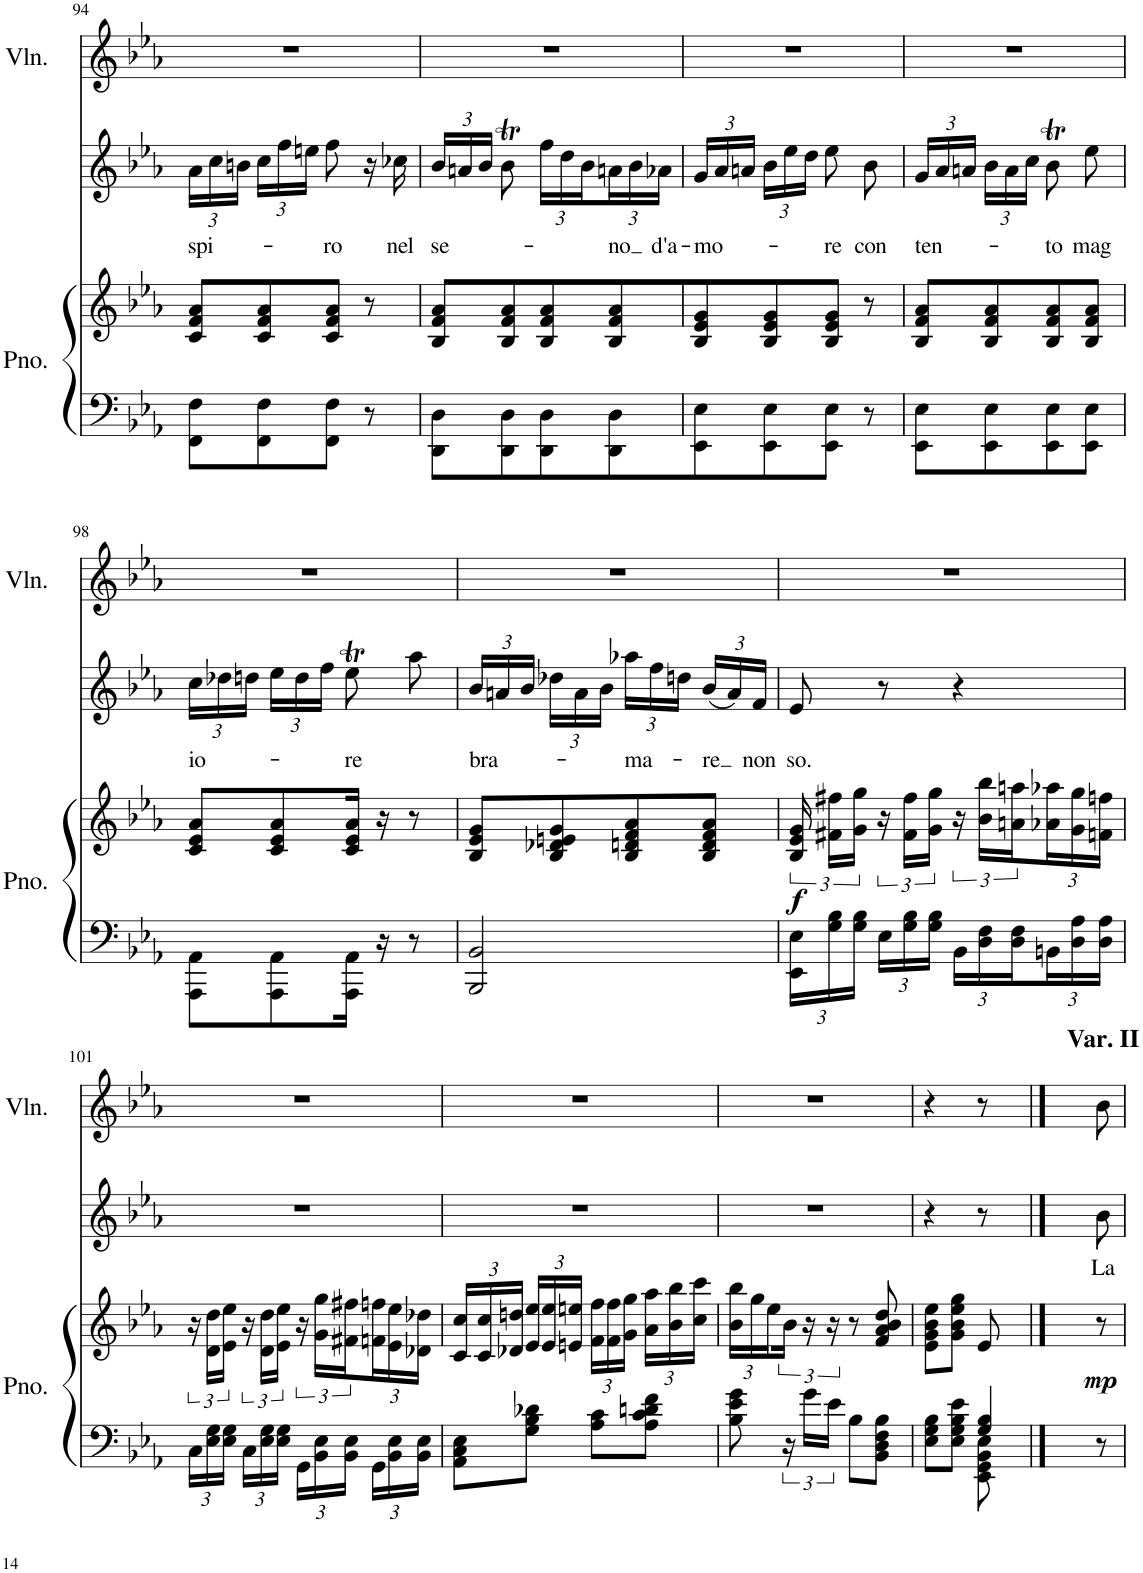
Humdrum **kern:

**kern	**kern	**dynam	**kern	**text	**kern
*part3	*part3	*part3	*part2	*part2	*part1
*staff4	*staff3	*staff3/4	*staff2	*staff2	*staff1
*I"Piano	*	*	*I"Voice	*	*I"Violin
*I'Pno.	*	*	*	*	*I'Vln.
!!LO:PB:g=z
*clefF4	*clefG2	*	*clefG2	*	*clefG2
*k[b-e-a-]	*k[b-e-a-]	*	*k[b-e-a-]	*	*k[b-e-a-]
*M2/4	*M2/4	*	*M2/4	*	*M2/4
*	*	*	*Xbrackettup	*	*
=94	=94	=94	=94	=94	=94
!	!	!	!	!LO:LY:b	!
8FF\ 8F\L	8c/ 8f/ 8a-/L	.	24a-\LL	-spi-	2r
.	.	.	24cc\	.	.
.	.	.	24bn\JJ	.	.
8FF\ 8F\	8c/ 8f/ 8a-/	.	24cc\LL	.	.
.	.	.	24ff\	.	.
.	.	.	24een\JJ	.	.
!	!	!	!	!LO:LY:b	!
8FF\ 8F\J	8c/ 8f/ 8a-/J	.	8ff\	-ro	.
8r	8r	.	16r	.	.
!	!	!	!	!LO:LY:b	!
.	.	.	16cc-X\	nel	.
=95	=95	=95	=95	=95	=95
!	!	!	!	!LO:LY:b	!
8DD\ 8D\L	8B-/ 8f/ 8a-/L	.	24b-/LL	-se-	2r
.	.	.	24an/	.	.
.	.	.	24b-/JJ	.	.
8DD\ 8D\	8B-/ 8f/ 8a-/	.	8b-T\	.	.
8DD\ 8D\	8B-/ 8f/ 8a-/	.	24ff\LL	.	.
.	.	.	24dd\	.	.
.	.	.	24b-\	.	.
!	!	!	!	!LO:LY:b	!
8DD\ 8D\	8B-/ 8f/ 8a-/	.	24an\	-no	.
.	.	.	24b-\	.	.
!	!	!	!	!LO:LY:b	!
.	.	.	24a-X\JJ	d'a-	.
=96	=96	=96	=96	=96	=96
!	!	!	!	!LO:LY:b	!
8EE-\ 8E-\	8B-/ 8e-/ 8g/	.	24g/LL	-mo-	2r
.	.	.	24a-/	.	.
.	.	.	24an/JJ	.	.
8EE-\ 8E-\	8B-/ 8e-/ 8g/	.	24b-\LL	.	.
.	.	.	24ee-\	.	.
.	.	.	24dd\JJ	.	.
!	!	!	!	!LO:LY:b	!
8EE-\ 8E-\J	8B-/ 8e-/ 8g/J	.	8ee-\	-re	.
!	!	!	!	!LO:LY:b	!
8r	8r	.	8b-\	-con	.
=97	=97	=97	=97	=97	=97
!	!	!	!	!LO:LY:b	!
8EE-\ 8E-\L	8B-/ 8f/ 8a-/L	.	24g/LL	-ten-	2r
.	.	.	24a-/	.	.
.	.	.	24an/JJ	.	.
8EE-\ 8E-\	8B-/ 8f/ 8a-/	.	24b-\LL	.	.
.	.	.	24a\	.	.
.	.	.	24cc\JJ	.	.
!	!	!	!	!LO:LY:b	!
8EE-\ 8E-\	8B-/ 8f/ 8a-/	.	8b-T\	-to	.
!	!	!	!	!LO:LY:b	!
8EE-\ 8E-\J	8B-/ 8f/ 8a-/J	.	8ee-\	-mag	.
!!LO:LB:g=z
=98	=98	=98	=98	=98	=98
!	!	!	!	!LO:LY:b	!
8AAA-\ 8AA-\L	8c/ 8e-/ 8a-/L	.	24cc\LL	-io-	2r
.	.	.	24dd-X\	.	.
.	.	.	24ddn\JJ	.	.
8AAA-\ 8AA-\	8c/ 8e-/ 8a-/	.	24ee-\LL	.	.
.	.	.	24dd\	.	.
.	.	.	24ff\JJ	.	.
!	!	!	!	!LO:LY:b	!
16AAA-\ 16AA-\JL	16c/ 16e-/ 16a-/JL	.	8ee-T\	-re	.
16r	16r	.	.	.	.
8r	8r	.	8aa-\	.	.
=99	=99	=99	=99	=99	=99
!	!	!	!	!LO:LY:b	!
2BBB-/ 2BB-/	8B-/ 8e-/ 8g/L	.	24b-/LL	bra-	2r
.	.	.	24an/	.	.
.	.	.	24b-/JJ	.	.
.	8B-/ 8d-X/ 8en/ 8g/	.	24dd-X\LL	.	.
.	.	.	24a\	.	.
.	.	.	24b-\JJ	.	.
!	!	!	!	!LO:LY:b	!
.	8B-/ 8dn/ 8f/ 8a-/	.	24aa-X\LL	-ma-	.
.	.	.	24ff\	.	.
.	.	.	24ddn\JJ	.	.
!	!	!	!	!LO:LY:b	!
.	8B-/ 8d/ 8f/ 8a-/J	.	(24b-/LL	-re	.
.	.	.	24a/)	.	.
!	!	!	!	!LO:LY:b	!
.	.	.	24f/JJ	non	.
=100	=100	=100	=100	=100	=100
*Xbrackettup	*	*	*	*	*
!	!	!LO:DY:b	!	!LO:LY:b	!
24EE-\ 24E-\LL	24B-/ 24e-/ 24g/	f	8e-/	so.	2r
24G\ 24B-\	24f#X\ 24ff#X\LL	.	.	.	.
24G\ 24B-\JJ	24g\ 24gg\JJ	.	.	.	.
24E-\LL	24r	.	8r	.	.
24G\ 24B-\	24f#\ 24ff#\LL	.	.	.	.
24G\ 24B-\JJ	24g\ 24gg\JJ	.	.	.	.
24BB-\LL	24r	.	4r	.	.
24D\ 24F\	24b-\ 24bb-\LL	.	.	.	.
24D\ 24F\	24an\ 24aan\	.	.	.	.
*	*Xbrackettup	*	*	*	*
24BBn\	24a-X\ 24aa-X\	.	.	.	.
24D\ 24A-\	24g\ 24gg\	.	.	.	.
24D\ 24A-\JJ	24fn\ 24ffn\JJ	.	.	.	.
!!LO:LB:g=z
=101	=101	=101	=101	=101	=101
*	*brackettup	*	*	*	*
24C\LL	24r	.	2r	.	2r
24E-\ 24G\	24d\ 24dd\LL	.	.	.	.
24E-\ 24G\JJ	24e-\ 24ee-\JJ	.	.	.	.
24C\LL	24r	.	.	.	.
24E-\ 24G\	24d\ 24dd\LL	.	.	.	.
24E-\ 24G\JJ	24e-\ 24ee-\JJ	.	.	.	.
24GG\LL	24r	.	.	.	.
24BB-\ 24E-\	24g\ 24gg\LL	.	.	.	.
24BB-\ 24E-\JJ	24f#X\ 24ff#X\	.	.	.	.
*	*Xbrackettup	*	*	*	*
24GG\LL	24fn\ 24ffn\	.	.	.	.
24BB-\ 24E-\	24e-\ 24ee-\	.	.	.	.
24BB-\ 24E-\JJ	24d-X\ 24dd-X\JJ	.	.	.	.
=102	=102	=102	=102	=102	=102
8AA-\ 8C\ 8E-\L	24c/ 24cc/LL	.	2r	.	2r
.	24c/ 24cc/	.	.	.	.
.	24d-X/ 24ddn/JJ	.	.	.	.
8G\ 8B-\ 8d-X\J	24e-/ 24ee-/LL	.	.	.	.
.	24e-/ 24ee-/	.	.	.	.
.	24en/ 24een/JJ	.	.	.	.
8A-\ 8c\L	24f\ 24ff\LL	.	.	.	.
.	24f\ 24ff\	.	.	.	.
.	24g\ 24gg\JJ	.	.	.	.
8A-\ 8c\ 8dn\ 8f\J	24a-\ 24aa-\LL	.	.	.	.
.	24b-\ 24bb-\	.	.	.	.
.	24cc\ 24ccc\JJ	.	.	.	.
=103	=103	=103	=103	=103	=103
8B-\ 8e-\ 8g\	24b-\ 24bb-\LL	.	2r	.	2r
.	24gg\	.	.	.	.
.	24ee-\	.	.	.	.
*brackettup	*brackettup	*	*	*	*
24r	24b-\JJ	.	.	.	.
24g\LL	24r	.	.	.	.
24e-\JJ	24r	.	.	.	.
8B-\L	8r	.	.	.	.
8BB-\ 8D\ 8F\ 8B-\J	8f/ 8a-/ 8b-/ 8dd/	.	.	.	.
=104	=104	=104	=104	=104	=104
*^	*	*	*	*	*
8E-\ 8G\ 8B-\L	4ryy	8e-\ 8g\ 8b-\ 8ee-\L	.	4r	.	4r
8E-\ 8G\ 8B-\ 8e-\J	.	8g\ 8b-\ 8ee-\ 8gg\J	.	.	.	.
8G/ 8B-/	8EE-\ 8GG\ 8BB-\ 8E-\	8e-/	.	8r	.	8r
8ryy	8ryy	8ryy	.	8ryy	.	8ryy
*v	*v	*	*	*	*	*
==105	==105	==105	==105	==105	==105
4ryy	4ryy	.	4ryy	.	4ryy
8ryy	8ryy	.	8ryy	.	8ryy
!	!	!	!	!	!LO:TX:a:B:t=Var. II
!	!	!LO:DY:b	!	!LO:LY:b	!
8r	8r	mp	8b-\	La	8b-\
=	=	=	=	=	=
*-	*-	*-	*-	*-	*-
